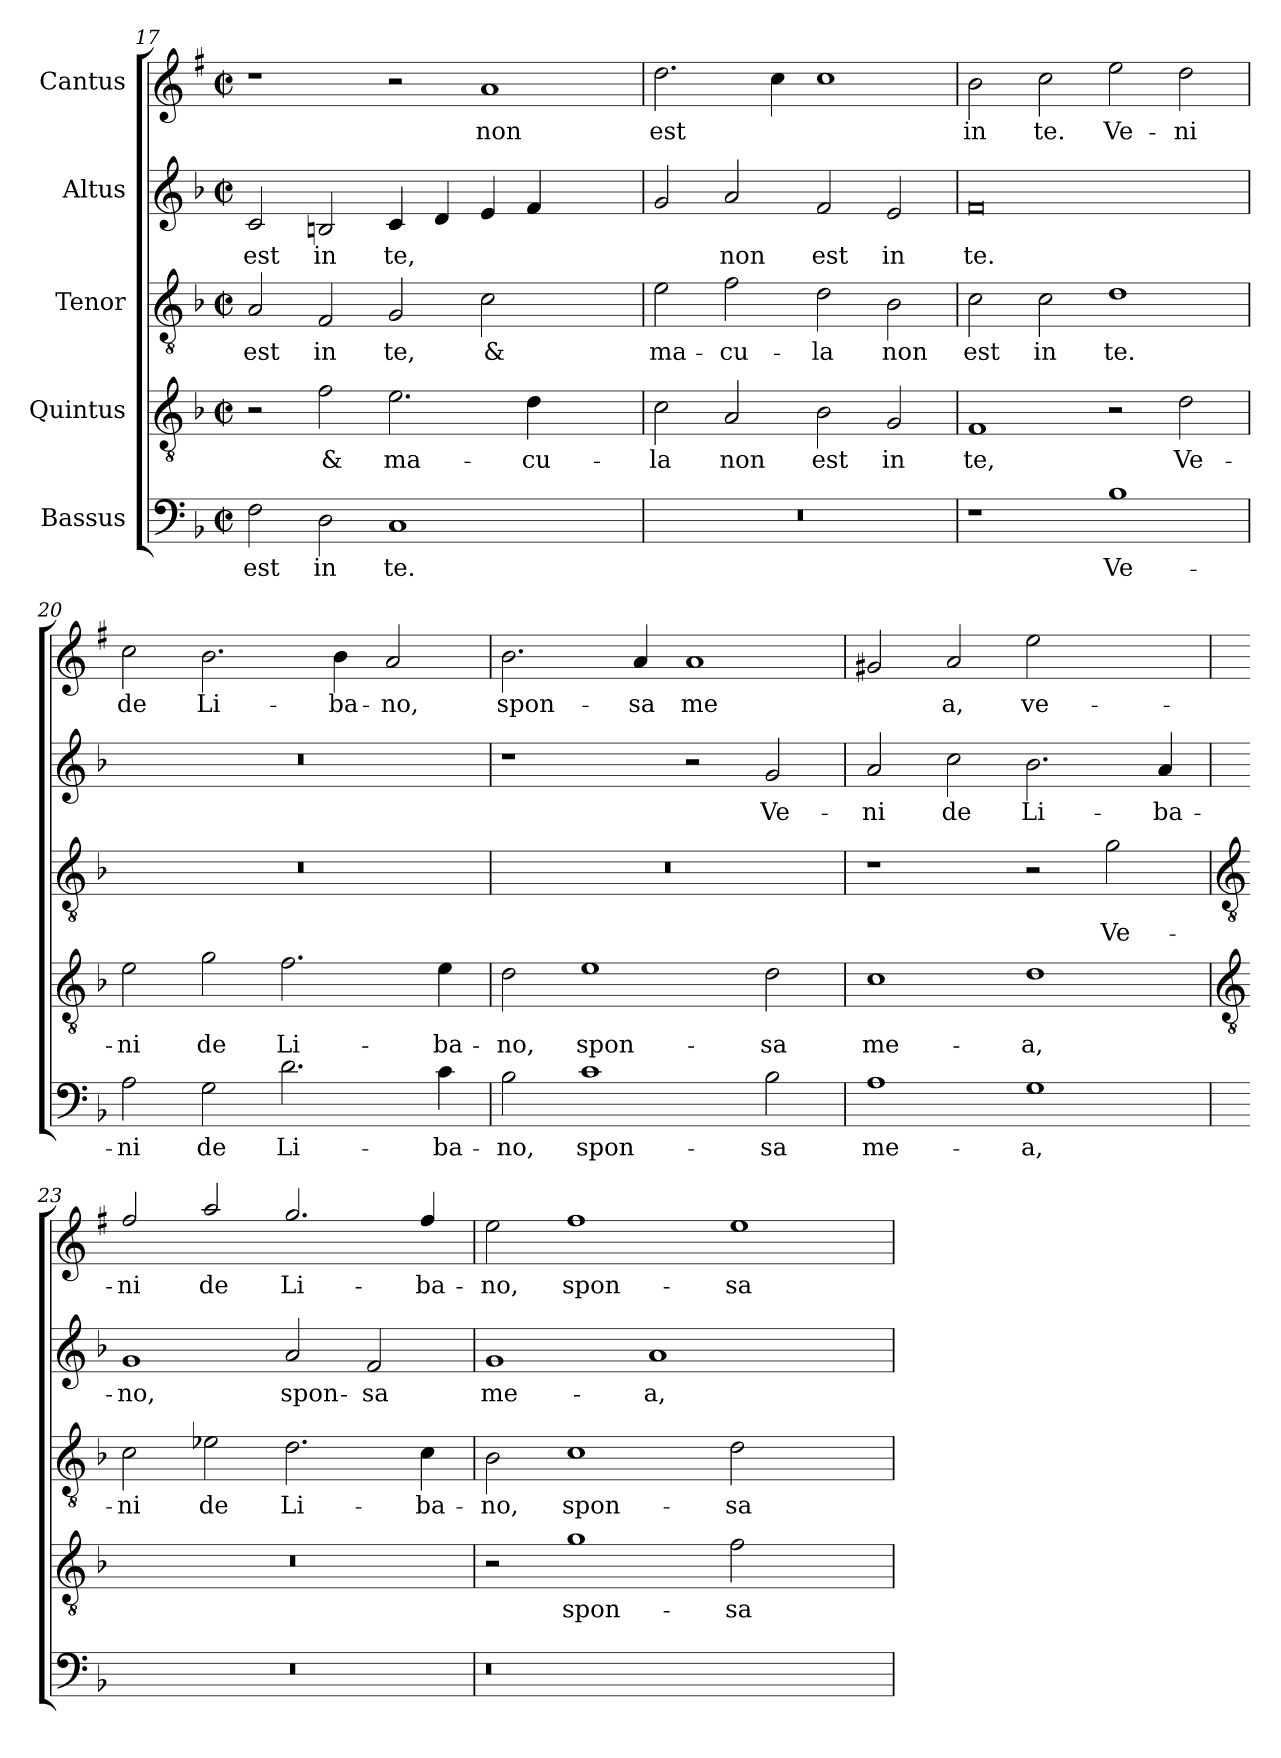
**kern	**text	**kern	**text	**kern	**text	**kern	**text	**kern	**text
*part5	*part5	*part4	*part4	*part3	*part3	*part2	*part2	*part1	*part1
*staff5	*staff5	*staff4	*staff4	*staff3	*staff3	*staff2	*staff2	*staff1	*staff1
*I"Bassus	*	*I"Quintus	*	*I"Tenor	*	*I"Altus	*	*I"Cantus	*
!!LO:LB:g=z
*clefF4	*	*clefGv2	*	*clefGv2	*	*clefG2	*	*clefG2	*
*	*	*	*	*	*	*	*	*ITrd1c2	*
*k[b-]	*	*k[b-]	*	*k[b-]	*	*k[b-]	*	*k[b-]	*
*F:	*	*F:	*	*F:	*	*F:	*	*F:	*
*M4/2	*	*M4/2	*	*M4/2	*	*M4/2	*	*M4/2	*
*met(c|)	*	*met(c|)	*	*met(c|)	*	*met(c|)	*	*met(c|)	*
=17	=17	=17	=17	=17	=17	=17	=17	=17	=17
!	!LO:LY:b	!	!	!	!LO:LY:b	!	!LO:LY:b	!	!
2F	est	2r	.	2A	est	2c	est	1r	.
!	!LO:LY:b	!	!LO:LY:b	!	!LO:LY:b	!	!LO:LY:b	!	!
2D	in	2f	&	2F	in	2B	in	.	.
!	!LO:LY:b	!	!LO:LY:b	!	!LO:LY:b	!	!LO:LY:b	!	!
1C	te.	2.e	ma-	2G	te,	4c	te,	2r	.
.	.	.	.	.	.	4d	.	.	.
!	!	!	!	!	!LO:LY:b	!	!	!	!LO:LY:b
.	.	.	.	2c	&	4e	.	1g	non
!	!	!	!LO:LY:b	!	!	!	!	!	!
.	.	4d	-cu-	.	.	4f	.	.	.
2ryy	.	2ryy	.	2ryy	.	2ryy	.	.	.
=18	=18	=18	=18	=18	=18	=18	=18	=18	=18
!	!	!	!LO:LY:b	!	!LO:LY:b	!	!	!	!LO:LY:b
0r	.	2c	-la	2e	ma-	2g	.	2.cc	est
!	!	!	!LO:LY:b	!	!LO:LY:b	!	!LO:LY:b	!	!
.	.	2A	non	2f	-cu-	2a	non	.	.
.	.	.	.	.	.	.	.	4b-	.
!	!	!	!LO:LY:b	!	!LO:LY:b	!	!LO:LY:b	!	!
.	.	2B-	est	2d	-la	2f	est	1b-	.
!	!	!	!LO:LY:b	!	!LO:LY:b	!	!LO:LY:b	!	!
.	.	2G	in	2B-	non	2e	in	.	.
=19	=19	=19	=19	=19	=19	=19	=19	=19	=19
!	!	!	!LO:LY:b	!	!LO:LY:b	!	!LO:LY:b	!	!LO:LY:b
1r	.	1F	te,	2c	est	0f	te.	2a	in
!	!	!	!	!	!LO:LY:b	!	!	!	!LO:LY:b
.	.	.	.	2c	in	.	.	2b-	te.
!	!LO:LY:b	!	!	!	!LO:LY:b	!	!	!	!LO:LY:b
1B-	Ve-	2r	.	1d	te.	.	.	2dd	Ve-
!	!	!	!LO:LY:b	!	!	!	!	!	!LO:LY:b
.	.	2d	Ve-	.	.	.	.	2cc	-ni
=20	=20	=20	=20	=20	=20	=20	=20	=20	=20
!	!LO:LY:b	!	!LO:LY:b	!	!	!	!	!	!LO:LY:b
2A	-ni	2e	-ni	0r	.	0r	.	2b-	de
!	!LO:LY:b	!	!LO:LY:b	!	!	!	!	!	!LO:LY:b
2G	de	2g	de	.	.	.	.	2.a	Li-
!	!LO:LY:b	!	!LO:LY:b	!	!	!	!	!	!
2.d	Li-	2.f	Li-	.	.	.	.	.	.
!	!	!	!	!	!	!	!	!	!LO:LY:b
.	.	.	.	.	.	.	.	4a	-ba-
!	!	!	!	!	!	!	!	!	!LO:LY:b
.	.	.	.	.	.	.	.	2g	-no,
!	!LO:LY:b	!	!LO:LY:b	!	!	!	!	!	!
4c	-ba-	4e	-ba-	.	.	.	.	.	.
=21	=21	=21	=21	=21	=21	=21	=21	=21	=21
!	!LO:LY:b	!	!LO:LY:b	!	!	!	!	!	!LO:LY:b
2B-	-no,	2d	-no,	0r	.	1r	.	2.a	spon-
!	!LO:LY:b	!	!LO:LY:b	!	!	!	!	!	!
1c	spon-	1e	spon-	.	.	.	.	.	.
!	!	!	!	!	!	!	!	!	!LO:LY:b
.	.	.	.	.	.	.	.	4g	-sa
!	!	!	!	!	!	!	!	!	!LO:LY:b
.	.	.	.	.	.	2r	.	1g	me
!	!LO:LY:b	!	!LO:LY:b	!	!	!	!LO:LY:b	!	!
2B-	-sa	2d	-sa	.	.	2g	Ve-	.	.
=22	=22	=22	=22	=22	=22	=22	=22	=22	=22
!	!LO:LY:b	!	!LO:LY:b	!	!	!	!LO:LY:b	!	!
1A	me-	1c	me-	1r	.	2a	-ni	2f#	.
!	!	!	!	!	!	!	!LO:LY:b	!	!LO:LY:b
.	.	.	.	.	.	2cc	de	2g	a,
!	!LO:LY:b	!	!LO:LY:b	!	!	!	!LO:LY:b	!	!LO:LY:b
1G	-a,	1d	-a,	2r	.	2.b-	Li-	2dd	ve-
!	!	!	!	!	!LO:LY:b	!	!	!	!
.	.	.	.	2g	Ve-	.	.	2ryy	.
!	!	!	!	!	!	!	!LO:LY:b	!	!
.	.	.	.	.	.	4a	-ba-	.	.
!!LO:LB:g=z
=23	=23	=23	=23	=23	=23	=23	=23	=23	=23
*	*	*clefGv2	*	*clefGv2	*	*	*	*	*
!	!	!	!	!	!LO:LY:b	!	!LO:LY:b	!	!LO:LY:b
*	*	*	*	*	*	*	*	*^	*
0r	.	0r	.	2c	-ni	1g	-no,	2ee	0ryy	-ni
!	!	!	!	!	!LO:LY:b	!	!	!	!	!LO:LY:b
.	.	.	.	2e-X	de	.	.	2gg	.	de
!	!	!	!	!	!LO:LY:b	!	!LO:LY:b	!	!	!LO:LY:b
.	.	.	.	2.d	Li-	2a	spon-	2.ff	.	Li-
!	!	!	!	!	!	!	!LO:LY:b	!	!	!
.	.	.	.	.	.	2f	-sa	.	.	.
!	!	!	!	!	!LO:LY:b	!	!	!	!	!LO:LY:b
.	.	.	.	4c	-ba-	.	.	4ee	.	-ba-
=24	=24	=24	=24	=24	=24	=24	=24	=24	=24	=24
!	!	!	!	!	!LO:LY:b	!	!LO:LY:b	!	!	!LO:LY:b
0r	.	2r	.	2B-	-no,	1g	me-	2dd	0ryy	-no,
!	!	!	!LO:LY:b	!	!LO:LY:b	!	!	!	!	!LO:LY:b
.	.	1g	spon-	1c	spon-	.	.	1ee	.	spon-
!	!	!	!	!	!	!	!LO:LY:b	!	!	!
.	.	.	.	.	.	1a	-a,	.	.	.
!	!	!	!LO:LY:b	!	!LO:LY:b	!	!	!	!	!LO:LY:b
.	.	2f	-sa	2d	-sa	.	.	1dd	.	-sa
2ryy	.	2ryy	.	2ryy	.	2ryy	.	.	2ryy	.
*	*	*	*	*	*	*	*	*v	*v	*
=	=	=	=	=	=	=	=	=	=
*-	*-	*-	*-	*-	*-	*-	*-	*-	*-
